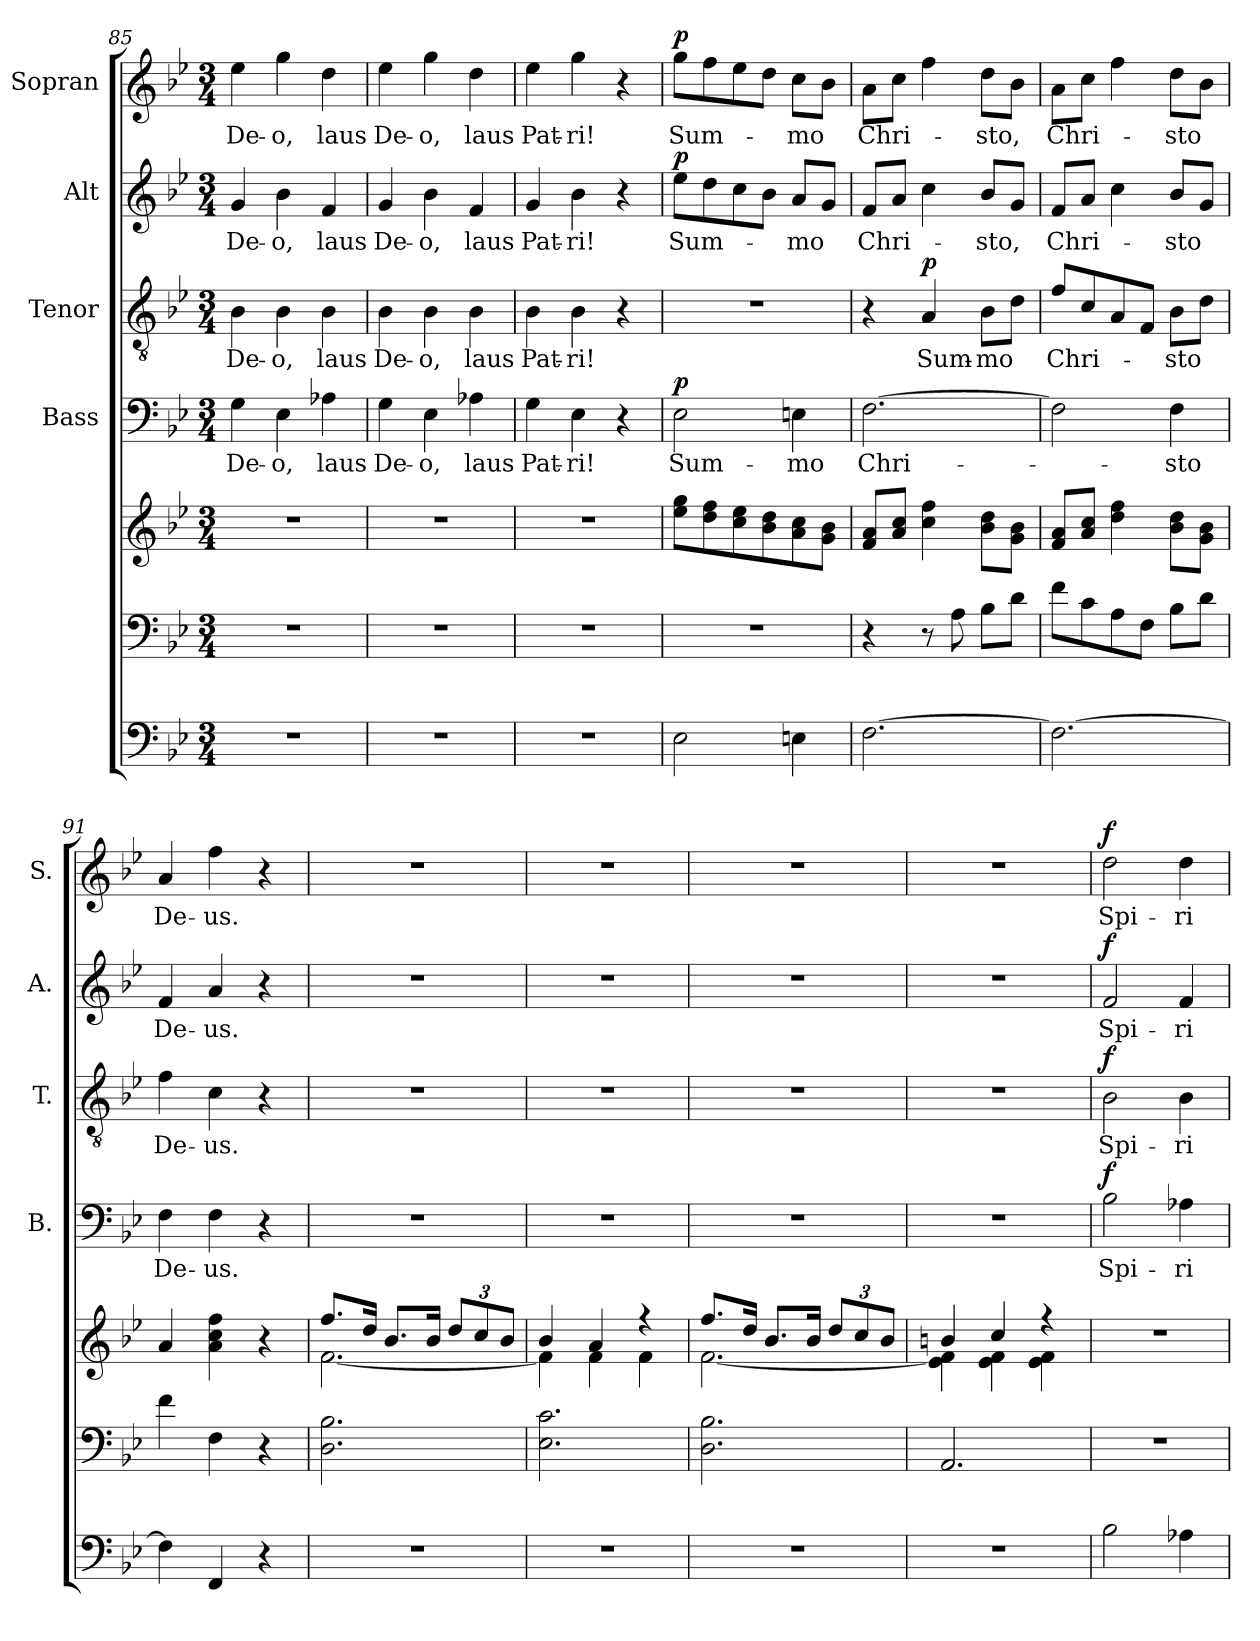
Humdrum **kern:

**kern	**kern	**kern	**kern	**text	**dynam	**kern	**text	**dynam	**kern	**text	**dynam	**kern	**text	**dynam
*part6	*part5	*part5	*part4	*part4	*part4	*part3	*part3	*part3	*part2	*part2	*part2	*part1	*part1	*part1
*staff7	*staff6	*staff5	*staff4	*staff4	*staff4	*staff3	*staff3	*staff3	*staff2	*staff2	*staff2	*staff1	*staff1	*staff1
*	*	*	*I"Bass	*	*	*I"Tenor	*	*	*I"Alt	*	*	*I"Sopran	*	*
*	*	*	*I'B.	*	*	*I'T.	*	*	*I'A.	*	*	*I'S.	*	*
*clefF4	*clefF4	*clefG2	*clefF4	*	*	*clefGv2	*	*	*clefG2	*	*	*clefG2	*	*
*k[b-e-]	*k[b-e-]	*k[b-e-]	*k[b-e-]	*	*	*k[b-e-]	*	*	*k[b-e-]	*	*	*k[b-e-]	*	*
*B-:	*B-:	*B-:	*B-:	*	*	*B-:	*	*	*B-:	*	*	*B-:	*	*
*M3/4	*M3/4	*M3/4	*M3/4	*	*	*M3/4	*	*	*M3/4	*	*	*M3/4	*	*
=85	=85	=85	=85	=85	=85	=85	=85	=85	=85	=85	=85	=85	=85	=85
!	!	!	!	!LO:LY:b	!	!	!LO:LY:b	!	!	!LO:LY:b	!	!	!LO:LY:b	!
2.r	2.r	2.r	4G\	De-	.	4B-\	De-	.	4g/	De-	.	4ee-\	De-	.
!	!	!	!	!LO:LY:b	!	!	!LO:LY:b	!	!	!LO:LY:b	!	!	!LO:LY:b	!
.	.	.	4E-\	-o,	.	4B-\	-o,	.	4b-\	-o,	.	4gg\	-o,	.
!	!	!	!	!LO:LY:b	!	!	!LO:LY:b	!	!	!LO:LY:b	!	!	!LO:LY:b	!
.	.	.	4A-X\	laus	.	4B-\	laus	.	4f/	laus	.	4dd\	laus	.
=86	=86	=86	=86	=86	=86	=86	=86	=86	=86	=86	=86	=86	=86	=86
!	!	!	!	!LO:LY:b	!	!	!LO:LY:b	!	!	!LO:LY:b	!	!	!LO:LY:b	!
2.r	2.r	2.r	4G\	De-	.	4B-\	De-	.	4g/	De-	.	4ee-\	De-	.
!	!	!	!	!LO:LY:b	!	!	!LO:LY:b	!	!	!LO:LY:b	!	!	!LO:LY:b	!
.	.	.	4E-\	-o,	.	4B-\	-o,	.	4b-\	-o,	.	4gg\	-o,	.
!	!	!	!	!LO:LY:b	!	!	!LO:LY:b	!	!	!LO:LY:b	!	!	!LO:LY:b	!
.	.	.	4A-X\	laus	.	4B-\	laus	.	4f/	laus	.	4dd\	laus	.
=87	=87	=87	=87	=87	=87	=87	=87	=87	=87	=87	=87	=87	=87	=87
!	!	!	!	!LO:LY:b	!	!	!LO:LY:b	!	!	!LO:LY:b	!	!	!LO:LY:b	!
2.r	2.r	2.r	4G\	Pat-	.	4B-\	Pat-	.	4g/	Pat-	.	4ee-\	Pat-	.
!	!	!	!	!LO:LY:b	!	!	!LO:LY:b	!	!	!LO:LY:b	!	!	!LO:LY:b	!
.	.	.	4E-\	-ri!	.	4B-\	-ri!	.	4b-\	-ri!	.	4gg\	-ri!	.
.	.	.	4r	.	.	4r	.	.	4r	.	.	4r	.	.
!!LO:PB:g=z
=88	=88	=88	=88	=88	=88	=88	=88	=88	=88	=88	=88	=88	=88	=88
!	!	!	!	!LO:LY:b	!LO:DY:a	!	!	!	!	!LO:LY:b	!LO:DY:a	!	!LO:LY:b	!LO:DY:a
2E-\	2.r	8ee-\ 8gg\L	2E-\	Sum-	p	2.r	.	.	8ee-\L	Sum-	p	8gg\L	Sum-	p
.	.	8dd\ 8ff\	.	.	.	.	.	.	8dd\	.	.	8ff\	.	.
.	.	8cc\ 8ee-\	.	.	.	.	.	.	8cc\	.	.	8ee-\	.	.
.	.	8b-\ 8dd\	.	.	.	.	.	.	8b-\J	.	.	8dd\J	.	.
!	!	!	!	!LO:LY:b	!	!	!	!	!	!LO:LY:b	!	!	!LO:LY:b	!
4En\	.	8a\ 8cc\	4En\	-mo	.	.	.	.	8a/L	-mo	.	8cc\L	-mo	.
.	.	8g\ 8b-\J	.	.	.	.	.	.	8g/J	.	.	8b-\J	.	.
=89	=89	=89	=89	=89	=89	=89	=89	=89	=89	=89	=89	=89	=89	=89
!	!	!	!	!LO:LY:b	!	!	!	!	!	!LO:LY:b	!	!	!LO:LY:b	!
[2.F\	4r	8f/ 8a/L	[2.F\	Chri-	.	4r	.	.	8f/L	Chri-	.	8a\L	Chri-	.
.	.	8a/ 8cc/J	.	.	.	.	.	.	8a/J	.	.	8cc\J	.	.
!	!	!	!	!	!	!	!LO:LY:b	!LO:DY:a	!	!	!	!	!	!
.	8r	4cc\ 4ff\	.	.	.	4A/	Sum-	p	4cc\	.	.	4ff\	.	.
.	8A\	.	.	.	.	.	.	.	.	.	.	.	.	.
!	!	!	!	!	!	!	!LO:LY:b	!	!	!LO:LY:b	!	!	!LO:LY:b	!
.	8B-\L	8b-\ 8dd\L	.	.	.	8B-\L	-mo	.	8b-/L	-sto,	.	8dd\L	-sto,	.
.	8d\J	8g\ 8b-\J	.	.	.	8d\J	.	.	8g/J	.	.	8b-\J	.	.
=90	=90	=90	=90	=90	=90	=90	=90	=90	=90	=90	=90	=90	=90	=90
!	!	!	!	!	!	!	!LO:LY:b	!	!	!LO:LY:b	!	!	!LO:LY:b	!
2.F\_	8f\L	8f/ 8a/L	2F\]	.	.	8f/L	Chri-	.	8f/L	Chri-	.	8a\L	Chri-	.
.	8c\	8a/ 8cc/J	.	.	.	8c/	.	.	8a/J	.	.	8cc\J	.	.
.	8A\	4dd\ 4ff\	.	.	.	8A/	.	.	4cc\	.	.	4ff\	.	.
.	8F\J	.	.	.	.	8F/J	.	.	.	.	.	.	.	.
!	!	!	!	!LO:LY:b	!	!	!LO:LY:b	!	!	!LO:LY:b	!	!	!LO:LY:b	!
.	8B-\L	8b-\ 8dd\L	4F\	-sto	.	8B-\L	-sto	.	8b-/L	-sto	.	8dd\L	-sto	.
.	8d\J	8g\ 8b-\J	.	.	.	8d\J	.	.	8g/J	.	.	8b-\J	.	.
=91	=91	=91	=91	=91	=91	=91	=91	=91	=91	=91	=91	=91	=91	=91
!	!	!	!	!LO:LY:b	!	!	!LO:LY:b	!	!	!LO:LY:b	!	!	!LO:LY:b	!
4F\]	4f\	4a/	4F\	De-	.	4f\	De-	.	4f/	De-	.	4a/	De-	.
!	!	!	!	!LO:LY:b	!	!	!LO:LY:b	!	!	!LO:LY:b	!	!	!LO:LY:b	!
4FF/	4F\	4a\ 4cc\ 4ff\	4F\	-us.	.	4c\	-us.	.	4a/	-us.	.	4ff\	-us.	.
4r	4r	4r	4r	.	.	4r	.	.	4r	.	.	4r	.	.
=92	=92	=92	=92	=92	=92	=92	=92	=92	=92	=92	=92	=92	=92	=92
*	*	*^	*	*	*	*	*	*	*	*	*	*	*	*
2.r	2.D\ 2.B-\	8.ff/L	[<2.f\	2.r	.	.	2.r	.	.	2.r	.	.	2.r	.	.
.	.	16dd/Jk	.	.	.	.	.	.	.	.	.	.	.	.	.
.	.	8.b-/L	.	.	.	.	.	.	.	.	.	.	.	.	.
.	.	16b-/Jk	.	.	.	.	.	.	.	.	.	.	.	.	.
.	.	12dd/L	.	.	.	.	.	.	.	.	.	.	.	.	.
.	.	12cc/	.	.	.	.	.	.	.	.	.	.	.	.	.
.	.	12b-/J	.	.	.	.	.	.	.	.	.	.	.	.	.
=93	=93	=93	=93	=93	=93	=93	=93	=93	=93	=93	=93	=93	=93	=93	=93
2.r	2.E-\ 2.c\	4b-/	4f\]	2.r	.	.	2.r	.	.	2.r	.	.	2.r	.	.
.	.	4a/	4f\	.	.	.	.	.	.	.	.	.	.	.	.
.	.	4ree	4f\	.	.	.	.	.	.	.	.	.	.	.	.
!!LO:LB:g=z
=94	=94	=94	=94	=94	=94	=94	=94	=94	=94	=94	=94	=94	=94	=94	=94
2.r	2.D\ 2.B-\	8.ff/L	[<2.f\	2.r	.	.	2.r	.	.	2.r	.	.	2.r	.	.
.	.	16dd/Jk	.	.	.	.	.	.	.	.	.	.	.	.	.
.	.	8.b-/L	.	.	.	.	.	.	.	.	.	.	.	.	.
.	.	16b-/Jk	.	.	.	.	.	.	.	.	.	.	.	.	.
.	.	12dd/L	.	.	.	.	.	.	.	.	.	.	.	.	.
.	.	12cc/	.	.	.	.	.	.	.	.	.	.	.	.	.
.	.	12b-/J	.	.	.	.	.	.	.	.	.	.	.	.	.
=95	=95	=95	=95	=95	=95	=95	=95	=95	=95	=95	=95	=95	=95	=95	=95
2.r	2.AA/	4bn/	4e-\ 4f\]	2.r	.	.	2.r	.	.	2.r	.	.	2.r	.	.
.	.	4cc/	4e-\ 4f\	.	.	.	.	.	.	.	.	.	.	.	.
.	.	4ree	4e-\ 4f\	.	.	.	.	.	.	.	.	.	.	.	.
=96	=96	=96	=96	=96	=96	=96	=96	=96	=96	=96	=96	=96	=96	=96	=96
!	!	!	!	!	!LO:LY:b	!LO:DY:a	!	!LO:LY:b	!LO:DY:a	!	!LO:LY:b	!LO:DY:a	!	!LO:LY:b	!LO:DY:a
*	*	*v	*v	*	*	*	*	*	*	*	*	*	*	*	*
2B-\	2.r	2.r	2B-\	Spi-	f	2B-\	Spi-	f	2f/	Spi-	f	2dd\	Spi-	f
!	!	!	!	!LO:LY:b	!	!	!LO:LY:b	!	!	!LO:LY:b	!	!	!LO:LY:b	!
4A-X\	.	.	4A-X\	-ri-	.	4B-\	-ri-	.	4f/	-ri-	.	4dd\	-ri-	.
=	=	=	=	=	=	=	=	=	=	=	=	=	=	=
*-	*-	*-	*-	*-	*-	*-	*-	*-	*-	*-	*-	*-	*-	*-
